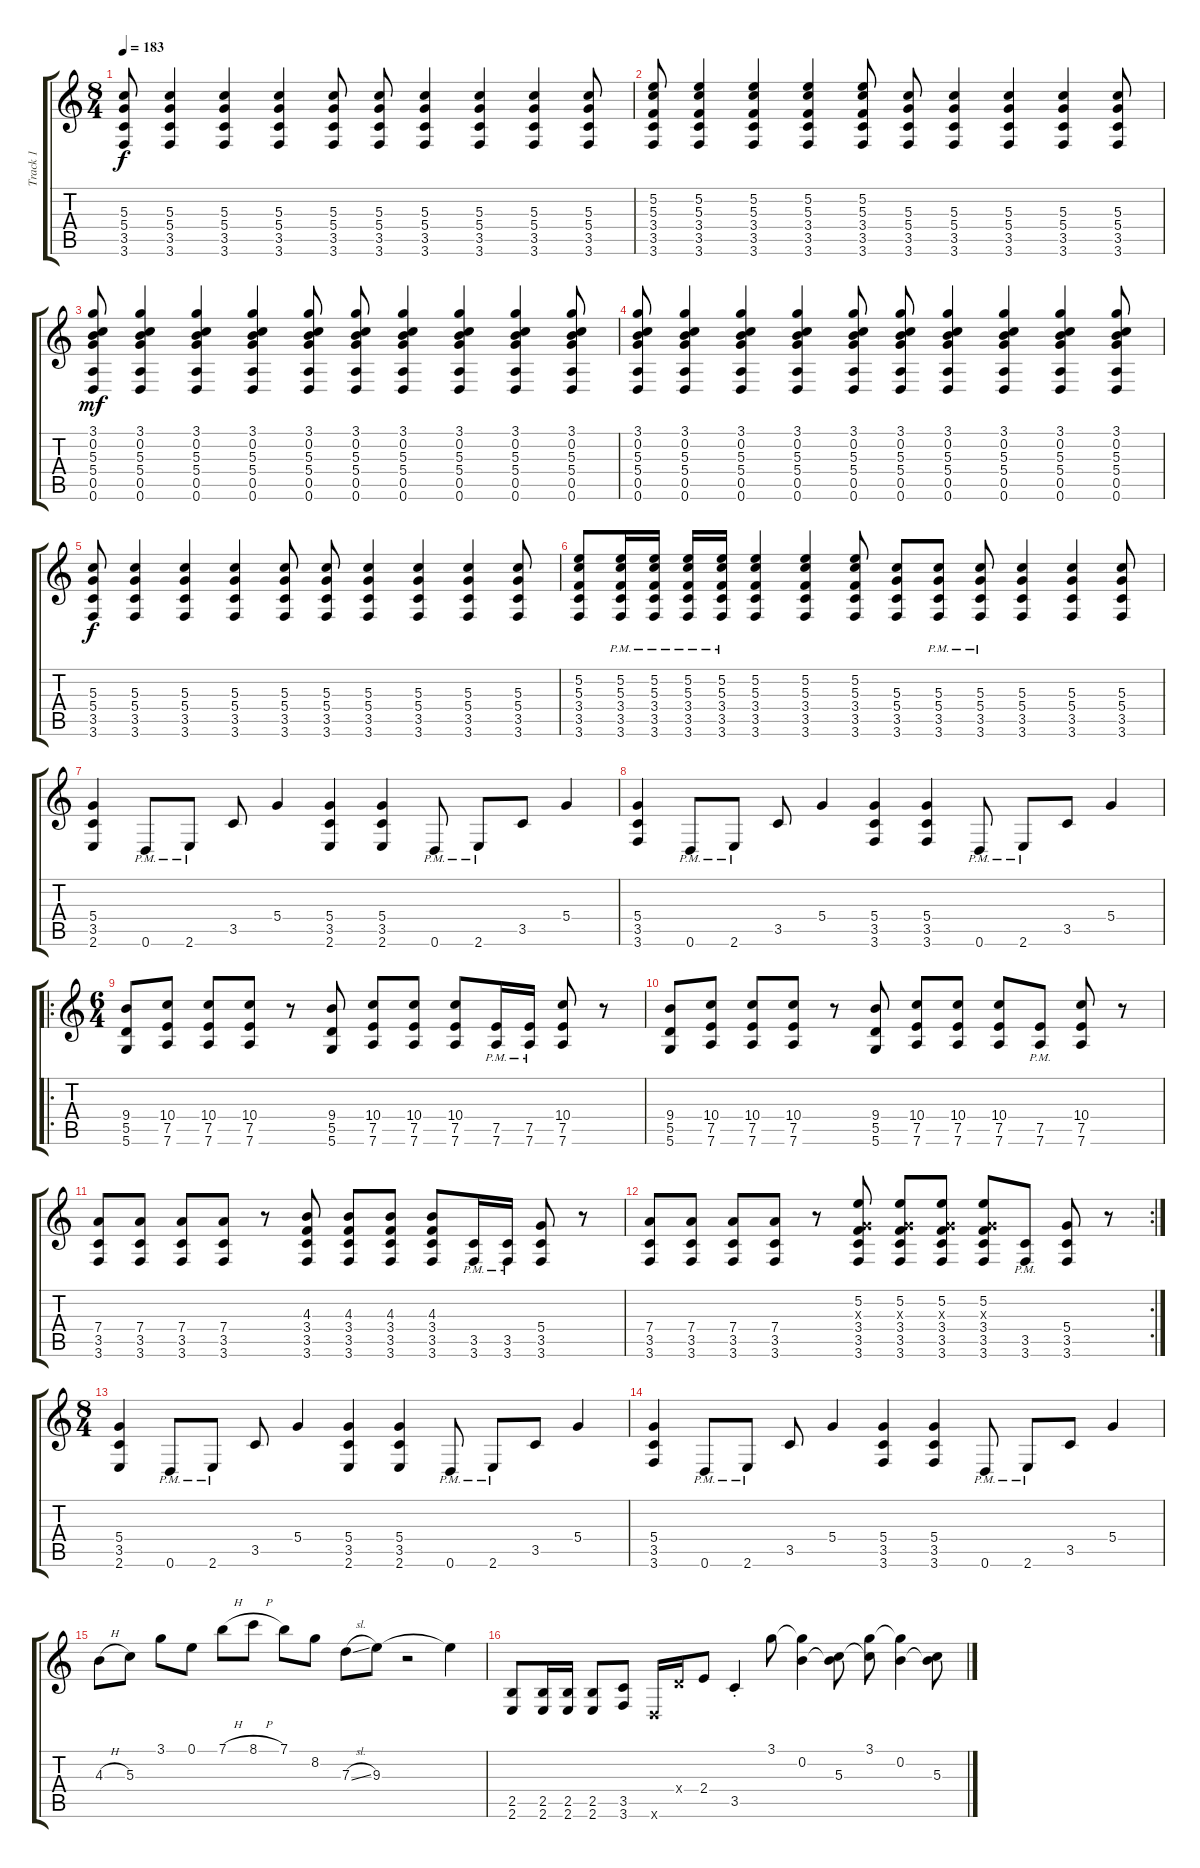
\track ("Track 1" "Track 1") {instrument distortionguitar}
\staff {score tabs}
\tuning (E4 B3 G3 D3 A2 D2) {hide}
\ts (8 4)
\tempo 183
\clef g2
\ks c
(5.3 5.4 3.5 3.6).8{dy f} (5.3 5.4 3.5 3.6).4 (5.3 5.4 3.5 3.6).4 (5.3 5.4 3.5 3.6).4 (5.3 5.4 3.5 3.6).8 (5.3 5.4 3.5 3.6).8 (5.3 5.4 3.5 3.6).4 (5.3 5.4 3.5 3.6).4 (5.3 5.4 3.5 3.6).4 (5.3 5.4 3.5 3.6).8 |
(5.2 5.3 3.4 3.5 3.6).8 (5.2 5.3 3.4 3.5 3.6).4 (5.2 5.3 3.4 3.5 3.6).4 (5.2 5.3 3.4 3.5 3.6).4 (5.2 5.3 3.4 3.5 3.6).8 (5.3 5.4 3.5 3.6).8 (5.3 5.4 3.5 3.6).4 (5.3 5.4 3.5 3.6).4 (5.3 5.4 3.5 3.6).4 (5.3 5.4 3.5 3.6).8 |
(3.1 0.2 5.3 5.4 0.5 0.6).8{dy mf} (3.1 0.2 5.3 5.4 0.5 0.6).4 (3.1 0.2 5.3 5.4 0.5 0.6).4 (3.1 0.2 5.3 5.4 0.5 0.6).4 (3.1 0.2 5.3 5.4 0.5 0.6).8 (3.1 0.2 5.3 5.4 0.5 0.6).8 (3.1 0.2 5.3 5.4 0.5 0.6).4 (3.1 0.2 5.3 5.4 0.5 0.6).4 (3.1 0.2 5.3 5.4 0.5 0.6).4 (3.1 0.2 5.3 5.4 0.5 0.6).8 |
(3.1 0.2 5.3 5.4 0.5 0.6).8 (3.1 0.2 5.3 5.4 0.5 0.6).4 (3.1 0.2 5.3 5.4 0.5 0.6).4 (3.1 0.2 5.3 5.4 0.5 0.6).4 (3.1 0.2 5.3 5.4 0.5 0.6).8 (3.1 0.2 5.3 5.4 0.5 0.6).8 (3.1 0.2 5.3 5.4 0.5 0.6).4 (3.1 0.2 5.3 5.4 0.5 0.6).4 (3.1 0.2 5.3 5.4 0.5 0.6).4 (3.1 0.2 5.3 5.4 0.5 0.6).8 |
(5.3 5.4 3.5 3.6).8{dy f} (5.3 5.4 3.5 3.6).4 (5.3 5.4 3.5 3.6).4 (5.3 5.4 3.5 3.6).4 (5.3 5.4 3.5 3.6).8 (5.3 5.4 3.5 3.6).8 (5.3 5.4 3.5 3.6).4 (5.3 5.4 3.5 3.6).4 (5.3 5.4 3.5 3.6).4 (5.3 5.4 3.5 3.6).8 |
(5.2 5.3 3.4 3.5 3.6).8 (5.2{pm} 5.3{pm} 3.4{pm} 3.5{pm} 3.6{pm}).16 (5.2{pm} 5.3{pm} 3.4{pm} 3.5{pm} 3.6{pm}).16 (5.2{pm} 5.3{pm} 3.4{pm} 3.5{pm} 3.6{pm}).16 (5.2{pm} 5.3{pm} 3.4{pm} 3.5{pm} 3.6{pm}).16 (5.2 5.3 3.4 3.5 3.6).4 (5.2 5.3 3.4 3.5 3.6).4 (5.2 5.3 3.4 3.5 3.6).8 (5.3 5.4 3.5 3.6).8 (5.3{pm} 5.4{pm} 3.5{pm} 3.6{pm}).8 (5.3{pm} 5.4{pm} 3.5{pm} 3.6{pm}).8 (5.3 5.4 3.5 3.6).4 (5.3 5.4 3.5 3.6).4 (5.3 5.4 3.5 3.6).8 |
(5.4 3.5 2.6).4 0.6{pm}.8 2.6{pm}.8 3.5.8 5.4.4 (5.4 3.5 2.6).4 (5.4 3.5 2.6).4 0.6{pm}.8 2.6{pm}.8 3.5.8 5.4.4 |
(5.4 3.5 3.6).4 0.6{pm}.8 2.6{pm}.8 3.5.8 5.4.4 (5.4 3.5 3.6).4 (5.4 3.5 3.6).4 0.6{pm}.8 2.6{pm}.8 3.5.8 5.4.4 |
\ro
\ts (6 4)
(9.4 5.5 5.6).8 (10.4 7.5 7.6).8 (10.4 7.5 7.6).8 (10.4 7.5 7.6).8 r.8 (9.4 5.5 5.6).8 (10.4 7.5 7.6).8 (10.4 7.5 7.6).8 (10.4 7.5 7.6).8 (7.5 7.6{pm}).16 (7.5 7.6{pm}).16 (10.4 7.5 7.6).8 r.8 |
(9.4 5.5 5.6).8 (10.4 7.5 7.6).8 (10.4 7.5 7.6).8 (10.4 7.5 7.6).8 r.8 (9.4 5.5 5.6).8 (10.4 7.5 7.6).8 (10.4 7.5 7.6).8 (10.4 7.5 7.6).8 (7.5 7.6{pm}).8 (10.4 7.5 7.6).8 r.8 |
(7.4 3.5 3.6).8 (7.4 3.5 3.6).8 (7.4 3.5 3.6).8 (7.4 3.5 3.6).8 r.8 (4.3 3.4 3.5 3.6).8 (4.3 3.4 3.5 3.6).8 (4.3 3.4 3.5 3.6).8 (4.3 3.4 3.5 3.6).8 (3.5 3.6{pm}).16 (3.5 3.6{pm}).16 (5.4 3.5 3.6).8 r.8 |
\rc 2
(7.4 3.5 3.6).8 (7.4 3.5 3.6).8 (7.4 3.5 3.6).8 (7.4 3.5 3.6).8 r.8 (5.2 0.3{x} 3.4 3.5 3.6).8 (5.2 0.3{x} 3.4 3.5 3.6).8 (5.2 0.3{x} 3.4 3.5 3.6).8 (5.2 0.3{x} 3.4 3.5 3.6).8 (3.5 3.6{pm}).8 (5.4 3.5 3.6).8 r.8 |
\ts (8 4)
(5.4 3.5 2.6).4 0.6{pm}.8 2.6{pm}.8 3.5.8 5.4.4 (5.4 3.5 2.6).4 (5.4 3.5 2.6).4 0.6{pm}.8 2.6{pm}.8 3.5.8 5.4.4 |
(5.4 3.5 3.6).4 0.6{pm}.8 2.6{pm}.8 3.5.8 5.4.4 (5.4 3.5 3.6).4 (5.4 3.5 3.6).4 0.6{pm}.8 2.6{pm}.8 3.5.8 5.4.4 |
4.3{h}.8 5.3.8 3.1.8 0.1.8 7.1{h}.8 8.1{h}.8 7.1.8 8.2.8 7.3{sl}.8 9.3.8 r.2 9.3{t}.4 |
(2.5 2.6).8 (2.5 2.6).16 (2.5 2.6).16 (2.5 2.6).8 (3.5 3.6).8 0.6{x}.16 0.4{x}.16 2.4.8 3.5{st}.4 3.1.8 (3.1{t} 0.2).4 (0.2{t} 5.3).8 (3.1 5.3{t}).8 (3.1{t} 0.2).4 (0.2{t} 5.3).8
